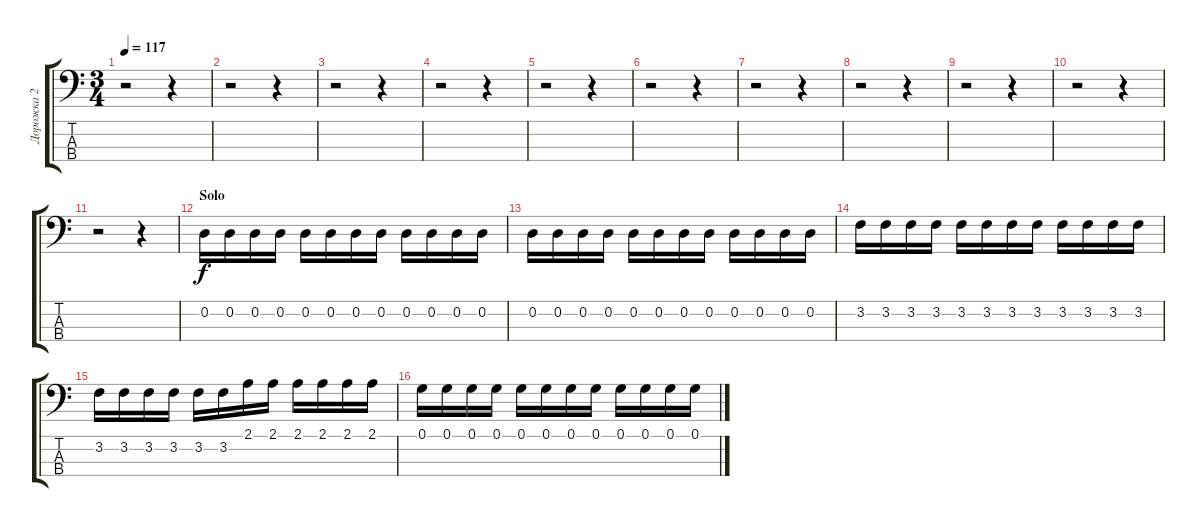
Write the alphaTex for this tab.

\track ("Дорожка 2" "Дорожка 2") {instrument electricbassfinger}
\staff {score tabs}
\tuning (G2 D2 A1 E1) {hide}
\ts (3 4)
\tempo 117
\clef f4
\ks c
r.2{dy f} r.4 |
r.2 r.4 |
r.2 r.4 |
r.2 r.4 |
r.2 r.4 |
r.2 r.4 |
r.2 r.4 |
r.2 r.4 |
r.2 r.4 |
r.2 r.4 |
r.2 r.4 |
\section ("" "Solo")
0.2.16 0.2.16 0.2.16 0.2.16 0.2.16 0.2.16 0.2.16 0.2.16 0.2.16 0.2.16 0.2.16 0.2.16 |
0.2.16 0.2.16 0.2.16 0.2.16 0.2.16 0.2.16 0.2.16 0.2.16 0.2.16 0.2.16 0.2.16 0.2.16 |
3.2.16 3.2.16 3.2.16 3.2.16 3.2.16 3.2.16 3.2.16 3.2.16 3.2.16 3.2.16 3.2.16 3.2.16 |
3.2.16 3.2.16 3.2.16 3.2.16 3.2.16 3.2.16 2.1.16 2.1.16 2.1.16 2.1.16 2.1.16 2.1.16 |
0.1.16 0.1.16 0.1.16 0.1.16 0.1.16 0.1.16 0.1.16 0.1.16 0.1.16 0.1.16 0.1.16 0.1.16
